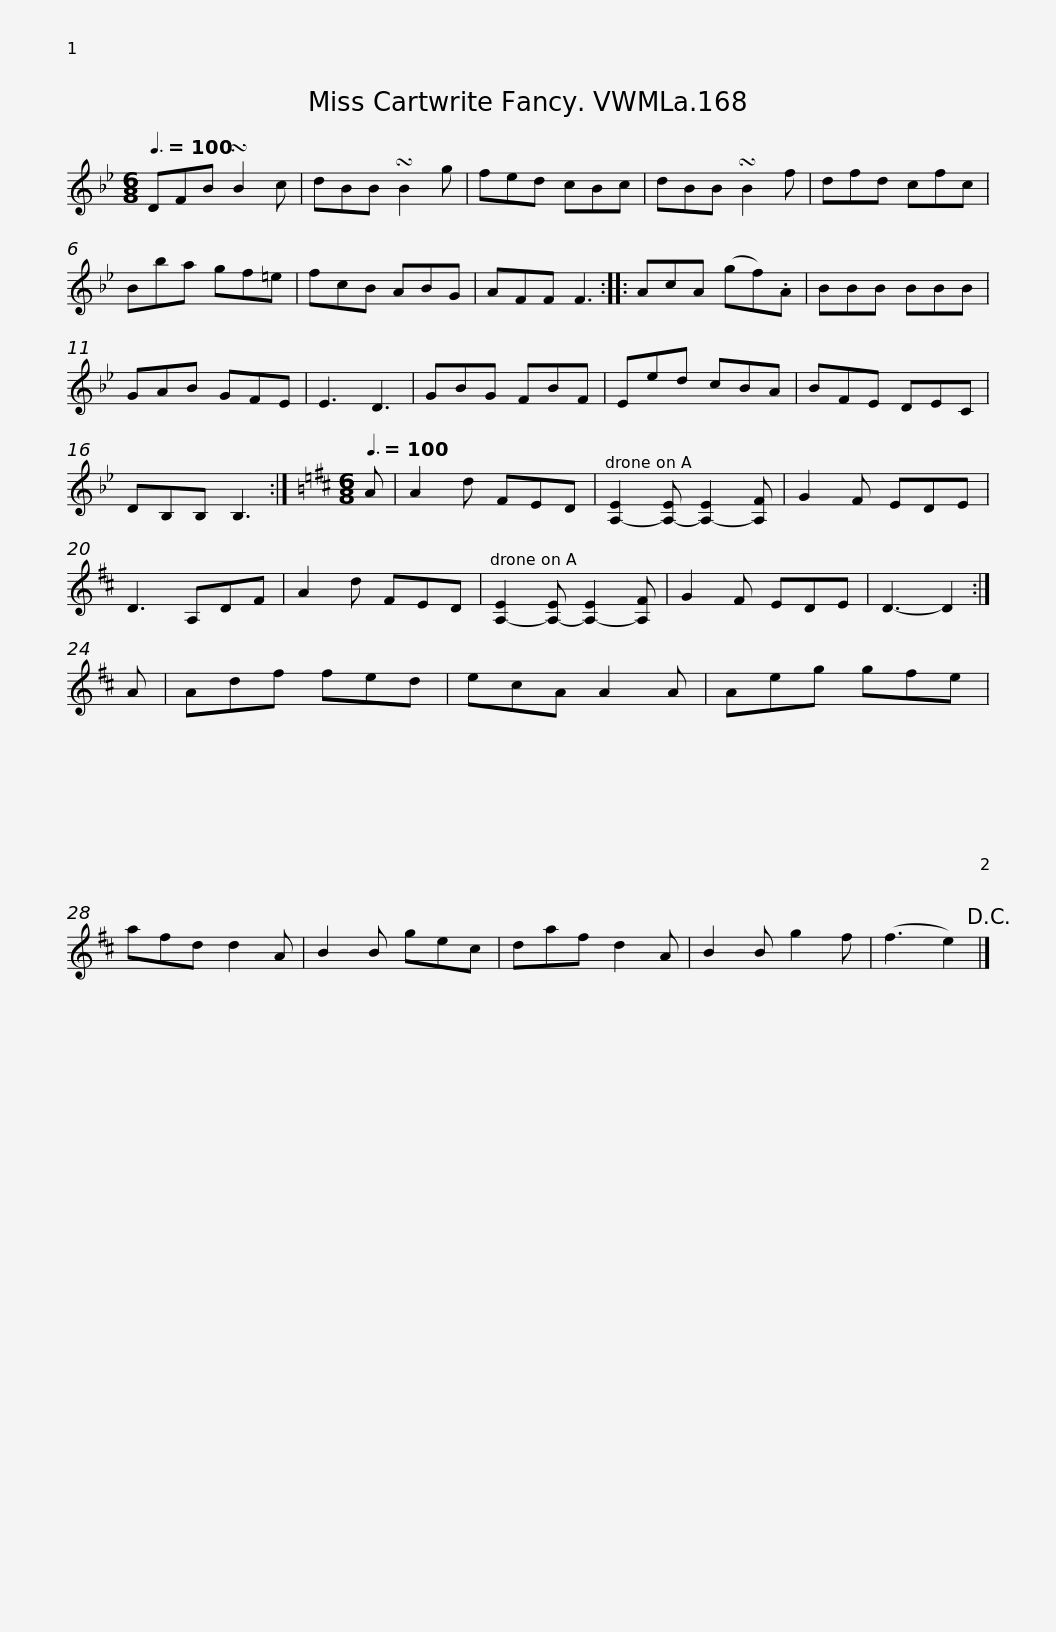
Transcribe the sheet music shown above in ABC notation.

X:1
L:1/8
Q:3/8=100
M:6/8
I:linebreak $
K:Bb
V:1 treble
V:1
 DFB !turn!B2 c | dBB !turn!B2 g | fed cBc | dBB !turn!B2 f | dfd cfc | %5
 Bba gf=e | fcB ABG |$ AFF F3 :: AcA (gf).A | BBB BBB | %10
 GAB GFE | E3 D3 | GBG FBF | Eed cBA | BFE DEC |$ %15
 DB,B, B,3 :|[K:D][M:6/8][Q:3/8=100] A | A2 d FED | [A,-E]2 [A,-E] [A,-E]2 [A,F] | G2 F EDE | %20
 D3 A,DF | A2 d FED |$ [A,-E]2 [A,-E] [A,-E]2 [A,F] | G2 F EDE | D3- D2 :| %25
 A | Adf fed | ecA A2 A | Aeg gfe | afd d2 A |$ %30
 B2 B gec | daf d2 A | B2 B g2 f | (f3 e2)!D.C.! |] %34
